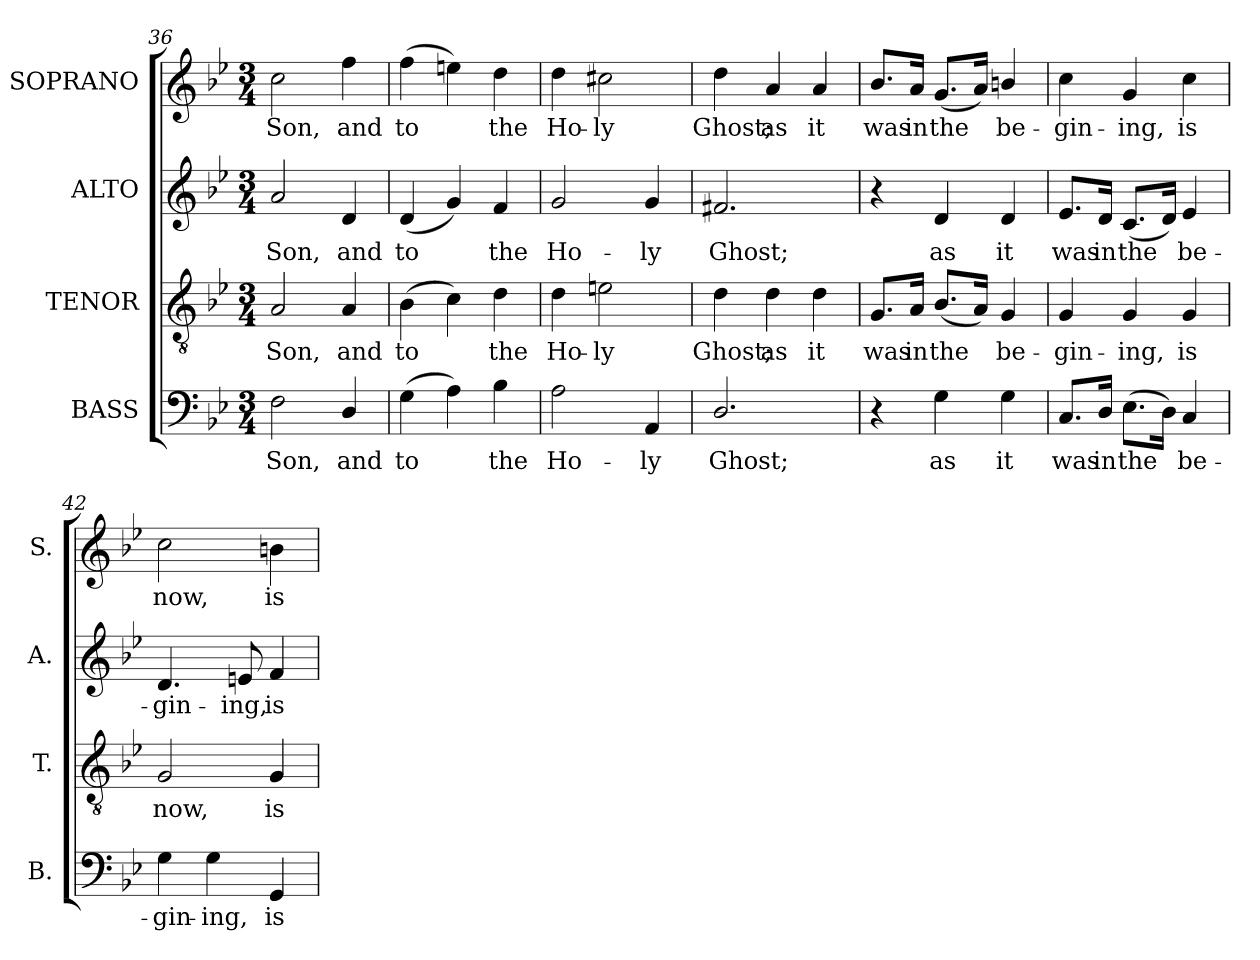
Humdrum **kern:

**kern	**text	**kern	**text	**kern	**text	**kern	**text
*part4	*part4	*part3	*part3	*part2	*part2	*part1	*part1
*staff4	*staff4	*staff3	*staff3	*staff2	*staff2	*staff1	*staff1
*I"BASS	*	*I"TENOR	*	*I"ALTO	*	*I"SOPRANO	*
*I'B.	*	*I'T.	*	*I'A.	*	*I'S.	*
*clefF4	*	*clefGv2	*	*clefG2	*	*clefG2	*
*	*	*ITrd7c12	*	*	*	*	*
*k[b-e-]	*	*k[b-e-]	*	*k[b-e-]	*	*k[b-e-]	*
*B-:	*	*B-:	*	*B-:	*	*B-:	*
*M3/4	*	*M3/4	*	*M3/4	*	*M3/4	*
=36	=36	=36	=36	=36	=36	=36	=36
!	!LO:LY:b:color=#000000	!	!	!	!	!	!
!	!	!	!LO:LY:b:color=#000000	!	!	!	!
!	!	!	!	!	!LO:LY:b:color=#000000	!	!
!	!	!	!	!	!	!	!LO:LY:b:color=#000000
2Fi\	Son,	2AAi/	Son,	2ai/	Son,	2cci\	Son,
!	!LO:LY:b:color=#000000	!	!	!	!	!	!
!	!	!	!LO:LY:b:color=#000000	!	!	!	!
!	!	!	!	!	!LO:LY:b:color=#000000	!	!
!	!	!	!	!	!	!	!LO:LY:b:color=#000000
4Di/	and	4AAi/	and	4di/	and	4ffi\	and
=37	=37	=37	=37	=37	=37	=37	=37
!	!LO:LY:b:color=#000000	!	!	!	!	!	!
!	!	!	!LO:LY:b:color=#000000	!	!	!	!
!	!	!	!	!	!LO:LY:b:color=#000000	!	!
!	!	!	!	!	!	!	!LO:LY:b:color=#000000
(4Gi\	to	(4BB-i\	to	(4di/	to	(4ffi\	to
4Ai\)	.	4Ci\)	.	4gi/)	.	4eeni\)	.
!	!LO:LY:b:color=#000000	!	!	!	!	!	!
!	!	!	!LO:LY:b:color=#000000	!	!	!	!
!	!	!	!	!	!LO:LY:b:color=#000000	!	!
!	!	!	!	!	!	!	!LO:LY:b:color=#000000
4B-i\	the	4Di\	the	4fi/	the	4ddi\	the
=38	=38	=38	=38	=38	=38	=38	=38
!	!LO:LY:b:color=#000000	!	!	!	!	!	!
!	!	!	!LO:LY:b:color=#000000	!	!	!	!
!	!	!	!	!	!LO:LY:b:color=#000000	!	!
!	!	!	!	!	!	!	!LO:LY:b:color=#000000
2Ai\	Ho-	4Di\	Ho-	2gi/	Ho-	4ddi\	Ho-
!	!	!	!LO:LY:b:color=#000000	!	!	!	!
!	!	!	!	!	!	!	!LO:LY:b:color=#000000
.	.	2Eni\	-ly	.	.	2cc#Xi\	-ly
!	!LO:LY:b:color=#000000	!	!	!	!	!	!
!	!	!	!	!	!LO:LY:b:color=#000000	!	!
4AAi/	-ly	.	.	4gi/	-ly	.	.
=39	=39	=39	=39	=39	=39	=39	=39
!	!LO:LY:b:color=#000000	!	!	!	!	!	!
!	!	!	!LO:LY:b:color=#000000	!	!	!	!
!	!	!	!	!	!LO:LY:b:color=#000000	!	!
!	!	!	!	!	!	!	!LO:LY:b:color=#000000
2.Di/	Ghost;	4Di\	Ghost;	2.f#Xi/	Ghost;	4ddi\	Ghost;
!	!	!	!LO:LY:b:color=#000000	!	!	!	!
!	!	!	!	!	!	!	!LO:LY:b:color=#000000
.	.	4Di\	as	.	.	4ai/	as
!	!	!	!LO:LY:b:color=#000000	!	!	!	!
!	!	!	!	!	!	!	!LO:LY:b:color=#000000
.	.	4Di\	it	.	.	4ai/	it
=40	=40	=40	=40	=40	=40	=40	=40
!	!	!	!LO:LY:b:color=#000000	!	!	!	!
!	!	!	!	!	!	!	!LO:LY:b:color=#000000
4r	.	8.GGi/L	was	4r	.	8.b-i/L	was
!	!	!	!LO:LY:b:color=#000000	!	!	!	!
!	!	!	!	!	!	!	!LO:LY:b:color=#000000
.	.	16AAi/Jk	in	.	.	16ai/Jk	in
!	!LO:LY:b:color=#000000	!	!	!	!	!	!
!	!	!	!LO:LY:b:color=#000000	!	!	!	!
!	!	!	!	!	!LO:LY:b:color=#000000	!	!
!	!	!	!	!	!	!	!LO:LY:b:color=#000000
4Gi\	as	(8.BB-i/L	the	4di/	as	(8.gi/L	the
.	.	16AAi/Jk)	.	.	.	16ai/Jk)	.
!	!LO:LY:b:color=#000000	!	!	!	!	!	!
!	!	!	!LO:LY:b:color=#000000	!	!	!	!
!	!	!	!	!	!LO:LY:b:color=#000000	!	!
!	!	!	!	!	!	!	!LO:LY:b:color=#000000
4Gi\	it	4GGi/	be-	4di/	it	4bni/	be-
=41	=41	=41	=41	=41	=41	=41	=41
!	!LO:LY:b:color=#000000	!	!	!	!	!	!
!	!	!	!LO:LY:b:color=#000000	!	!	!	!
!	!	!	!	!	!LO:LY:b:color=#000000	!	!
!	!	!	!	!	!	!	!LO:LY:b:color=#000000
8.Ci/L	was	4GGi/	-gin-	8.e-i/L	was	4cci\	-gin-
!	!LO:LY:b:color=#000000	!	!	!	!	!	!
!	!	!	!	!	!LO:LY:b:color=#000000	!	!
16Di/Jk	in	.	.	16di/Jk	in	.	.
!	!LO:LY:b:color=#000000	!	!	!	!	!	!
!	!	!	!LO:LY:b:color=#000000	!	!	!	!
!	!	!	!	!	!LO:LY:b:color=#000000	!	!
!	!	!	!	!	!	!	!LO:LY:b:color=#000000
(8.E-i\L	the	4GGi/	-ing,	(8.ci/L	the	4gi/	-ing,
16Di\Jk)	.	.	.	16di/Jk)	.	.	.
!	!LO:LY:b:color=#000000	!	!	!	!	!	!
!	!	!	!LO:LY:b:color=#000000	!	!	!	!
!	!	!	!	!	!LO:LY:b:color=#000000	!	!
!	!	!	!	!	!	!	!LO:LY:b:color=#000000
4Ci/	be-	4GGi/	is	4e-i/	be-	4cci\	is
=42	=42	=42	=42	=42	=42	=42	=42
!	!LO:LY:b:color=#000000	!	!	!	!	!	!
!	!	!	!LO:LY:b:color=#000000	!	!	!	!
!	!	!	!	!	!LO:LY:b:color=#000000	!	!
!	!	!	!	!	!	!	!LO:LY:b:color=#000000
4Gi\	-gin-	2GGi/	now,	4.di/	-gin-	2cci\	now,
!	!LO:LY:b:color=#000000	!	!	!	!	!	!
4Gi\	-ing,	.	.	.	.	.	.
!	!	!	!	!	!LO:LY:b:color=#000000	!	!
.	.	.	.	8eni/	-ing,	.	.
!	!LO:LY:b:color=#000000	!	!	!	!	!	!
!	!	!	!LO:LY:b:color=#000000	!	!	!	!
!	!	!	!	!	!LO:LY:b:color=#000000	!	!
!	!	!	!	!	!	!	!LO:LY:b:color=#000000
4GGi/	is	4GGi/	is	4fi/	is	4bni\	is
=	=	=	=	=	=	=	=
*-	*-	*-	*-	*-	*-	*-	*-
